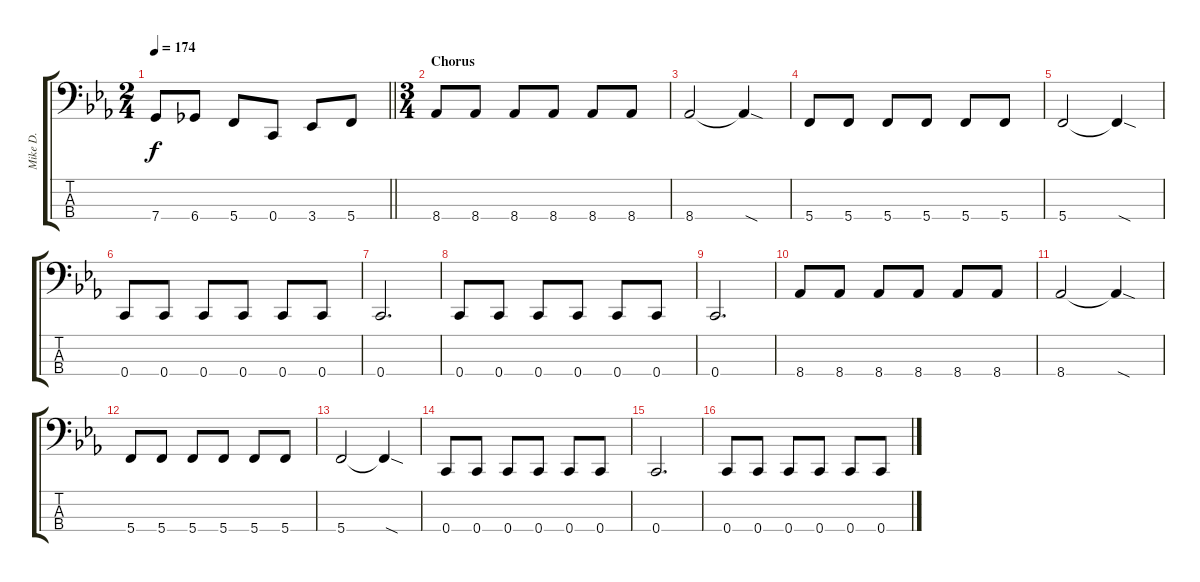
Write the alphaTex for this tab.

\track ("Mike D." "Mike D.") {instrument electricbasspick}
\staff {score tabs}
\tuning (F2 C2 G1 C1) {hide}
\ts (2 4)
\tempo 174
\clef f4
\barLineRight lightlight
\ks cminor
7.4.8{dy f} 6.4.8 5.4.8 0.4.8 3.4.8 5.4.8 |
\ts (3 4)
\section ("" "Chorus")
8.4.8 8.4.8 8.4.8 8.4.8 8.4.8 8.4.8 |
8.4.2 8.4{sod t}.4 |
5.4.8 5.4.8 5.4.8 5.4.8 5.4.8 5.4.8 |
5.4.2 5.4{sod t}.4 |
0.4.8 0.4.8 0.4.8 0.4.8 0.4.8 0.4.8 |
0.4.2{d} |
0.4.8 0.4.8 0.4.8 0.4.8 0.4.8 0.4.8 |
0.4.2{d} |
8.4.8 8.4.8 8.4.8 8.4.8 8.4.8 8.4.8 |
8.4.2 8.4{sod t}.4 |
5.4.8 5.4.8 5.4.8 5.4.8 5.4.8 5.4.8 |
5.4.2 5.4{sod t}.4 |
0.4.8 0.4.8 0.4.8 0.4.8 0.4.8 0.4.8 |
0.4.2{d} |
0.4.8 0.4.8 0.4.8 0.4.8 0.4.8 0.4.8
